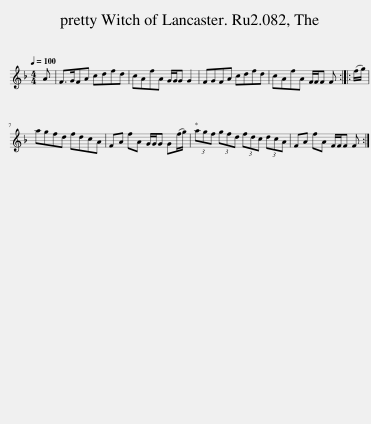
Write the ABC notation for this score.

X:1
L:1/8
Q:1/4=100
M:4/4
I:linebreak $
K:F
V:1 treble
V:1
 A | F>GFA cdfd | cAfA G/G/G G2 | FGFA cdfd | cAfA F/F/F F :: %5
 (f/g/) |$ agfd fdcA | FA fA G/G/G G(f/g/) | (3agf (3gfd (3fdc (3dcA | FA fA F/F/F F :| %10
